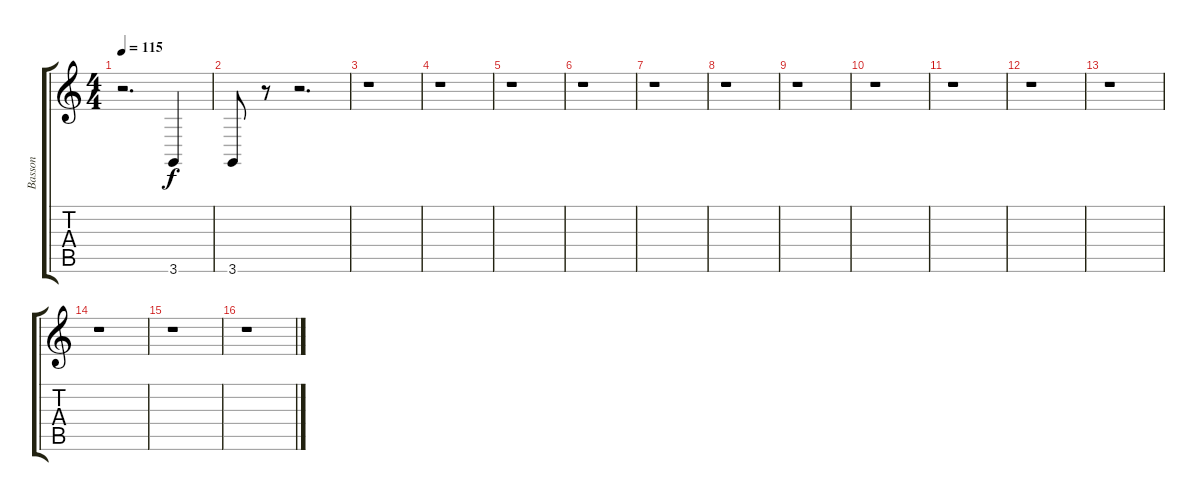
\track ("Basson" "Basson") {instrument bassoon}
\staff {score tabs}
\tuning (E4 B3 G3 D3 A2 E2) {hide}
\ts (4 4)
\section ("" "")
\tempo 115
\clef g2
\ks c
r.2{d dy f instrument bassoon} 3.6.4 |
3.6.8 r.8 r.2{d} |
r.1 |
r.1 |
r.1 |
r.1 |
r.1 |
r.1 |
r.1 |
r.1 |
r.1 |
r.1 |
r.1 |
\section ("" "")
r.1 |
r.1 |
r.1
